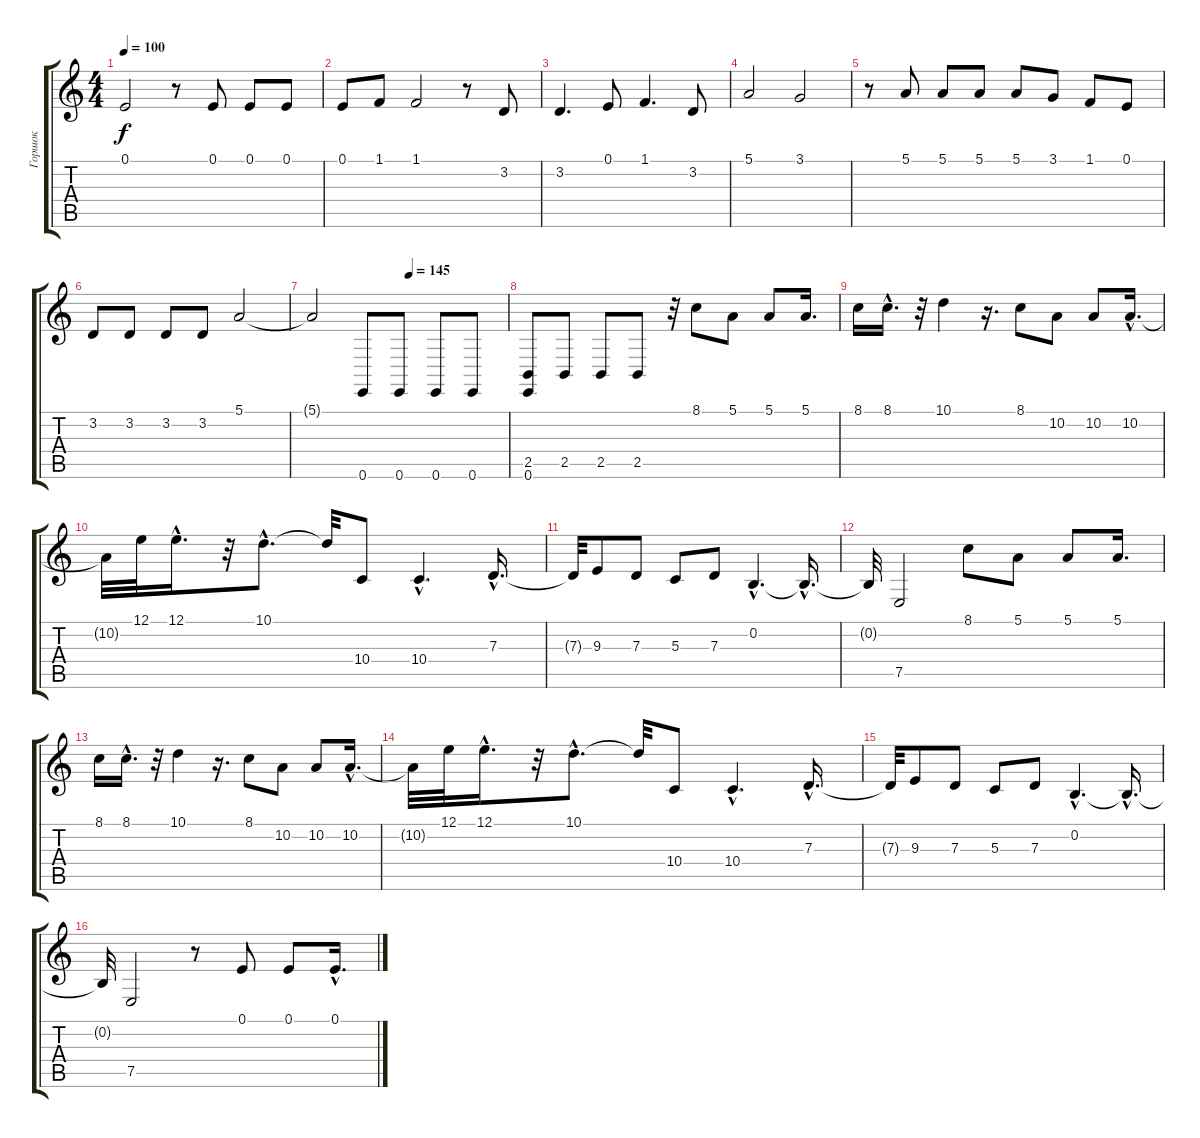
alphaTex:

\track ("Горшок " "Горшок ") {instrument baritonesax}
\staff {score tabs}
\tuning (E4 B3 G3 D3 A2 E2) {hide}
\ts (4 4)
\tempo 100
\clef g2
\ks c
0.1.2{dy f} r.8 0.1.8 0.1.8 0.1.8 |
0.1.8 1.1.8 1.1.2 r.8 3.2.8 |
3.2.4{d} 0.1.8 1.1.4{d} 3.2.8 |
5.1.2 3.1.2 |
r.8 5.1.8 5.1.8 5.1.8 5.1.8 3.1.8 1.1.8 0.1.8 |
3.2.8 3.2.8 3.2.8 3.2.8 5.1.2 |
\tempo (145 0.5)
5.1{t}.2 0.6.8 0.6.8 0.6.8 0.6.8 |
(2.5 0.6).8 2.5.8 2.5.8 2.5.8 r.32 8.1.8 5.1.8 5.1.8 5.1.16{d} |
8.1.16 8.1{hac}.16{d} r.32 10.1.4 r.16{d} 8.1.8 10.2.8 10.2.8 10.2{hac}.16{d} |
10.2{t}.32 12.1.32 12.1{hac}.16{d} r.32 10.1{hac}.8{d} 10.1{t}.32 10.4.8 10.4{hac}.4{d} 7.3{hac}.16{d} |
7.3{t}.32 9.3.8 7.3.8 5.3.8 7.3.8 0.2{hac}.4{d} 0.2{hac t}.16{d} |
0.2{t}.32 7.5.2 8.1.8 5.1.8 5.1.8 5.1.16{d} |
8.1.16 8.1{hac}.16{d} r.32 10.1.4 r.16{d} 8.1.8 10.2.8 10.2.8 10.2{hac}.16{d} |
10.2{t}.32 12.1.32 12.1{hac}.16{d} r.32 10.1{hac}.8{d} 10.1{t}.32 10.4.8 10.4{hac}.4{d} 7.3{hac}.16{d} |
7.3{t}.32 9.3.8 7.3.8 5.3.8 7.3.8 0.2{hac}.4{d} 0.2{hac t}.16{d} |
0.2{t}.32 7.5.2 r.8 0.1.8 0.1.8 0.1{hac}.16{d}
